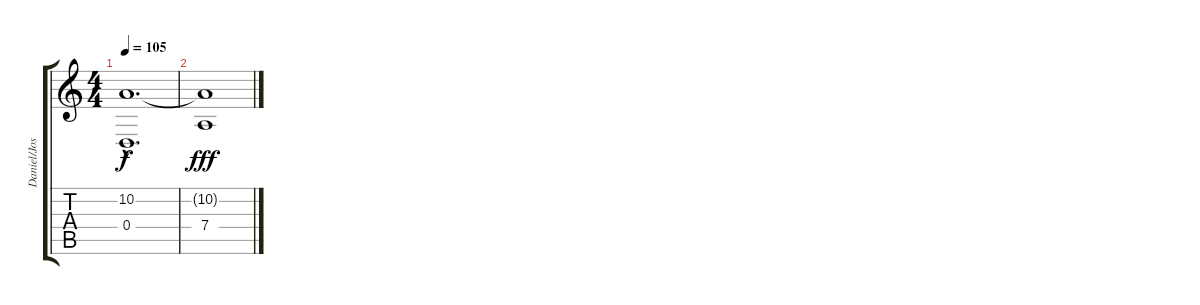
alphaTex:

\track ("Daniel/Joseph Vocals" "Daniel/Jos") {instrument tenorsax}
\staff {score tabs}
\tuning (E4 B3 G3 D3 A2 E2) {hide}
\ts (4 4)
\tempo 105
\clef g2
\ks c
(10.2{hac t} 0.4{hac t}).1{d dy f} |
(10.2{t} 7.4).1{dy fff}
